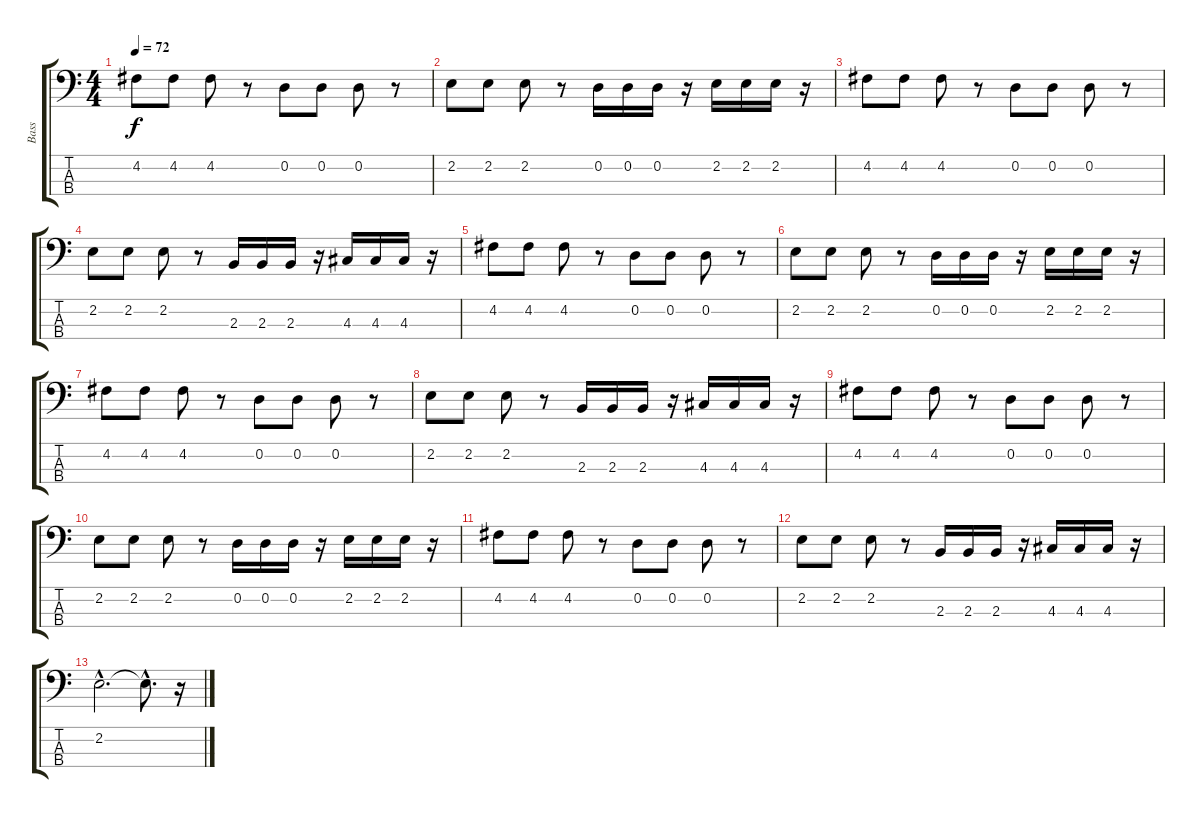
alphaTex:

\track ("Bass" "Bass") {instrument electricbassfinger}
\staff {score tabs}
\tuning (G2 D2 A1 E1) {hide}
\ts (4 4)
\tempo 72
\clef f4
\ks c
4.2.8{dy f} 4.2.8 4.2.8 r.8 0.2.8 0.2.8 0.2.8 r.8 |
2.2.8 2.2.8 2.2.8 r.8 0.2.16 0.2.16 0.2.16 r.16 2.2.16 2.2.16 2.2.16 r.16 |
4.2.8 4.2.8 4.2.8 r.8 0.2.8 0.2.8 0.2.8 r.8 |
2.2.8 2.2.8 2.2.8 r.8 2.3.16 2.3.16 2.3.16 r.16 4.3.16 4.3.16 4.3.16 r.16 |
4.2.8 4.2.8 4.2.8 r.8 0.2.8 0.2.8 0.2.8 r.8 |
2.2.8 2.2.8 2.2.8 r.8 0.2.16 0.2.16 0.2.16 r.16 2.2.16 2.2.16 2.2.16 r.16 |
4.2.8 4.2.8 4.2.8 r.8 0.2.8 0.2.8 0.2.8 r.8 |
2.2.8 2.2.8 2.2.8 r.8 2.3.16 2.3.16 2.3.16 r.16 4.3.16 4.3.16 4.3.16 r.16 |
4.2.8 4.2.8 4.2.8 r.8 0.2.8 0.2.8 0.2.8 r.8 |
2.2.8 2.2.8 2.2.8 r.8 0.2.16 0.2.16 0.2.16 r.16 2.2.16 2.2.16 2.2.16 r.16 |
4.2.8 4.2.8 4.2.8 r.8 0.2.8 0.2.8 0.2.8 r.8 |
2.2.8 2.2.8 2.2.8 r.8 2.3.16 2.3.16 2.3.16 r.16 4.3.16 4.3.16 4.3.16 r.16 |
2.2{hac}.2{d} 2.2{hac t}.8{d} r.16
